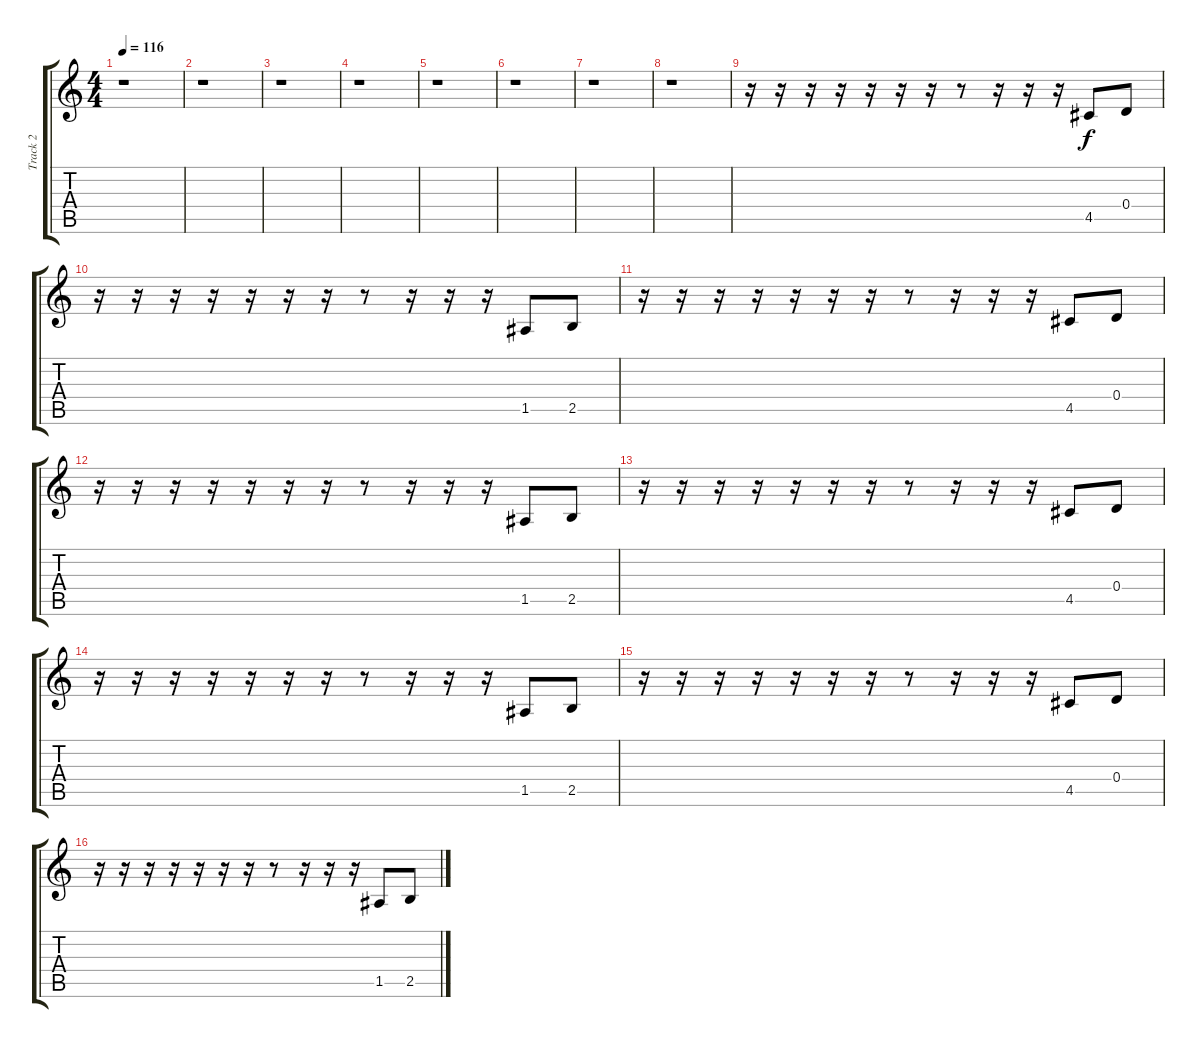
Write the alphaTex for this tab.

\track ("Track 2" "Track 2") {instrument synthbass1}
\staff {score tabs}
\tuning (E4 B3 G3 D3 A2 E2) {hide}
\ts (4 4)
\tempo 116
\clef g2
\ks c
r.1{dy f} |
r.1 |
r.1 |
r.1 |
r.1 |
r.1 |
r.1 |
r.1 |
r.16 r.16 r.16 r.16 r.16 r.16 r.16 r.8 r.16 r.16 r.16 4.5.8 0.4.8 |
r.16 r.16 r.16 r.16 r.16 r.16 r.16 r.8 r.16 r.16 r.16 1.5.8 2.5.8 |
r.16 r.16 r.16 r.16 r.16 r.16 r.16 r.8 r.16 r.16 r.16 4.5.8 0.4.8 |
r.16 r.16 r.16 r.16 r.16 r.16 r.16 r.8 r.16 r.16 r.16 1.5.8 2.5.8 |
r.16 r.16 r.16 r.16 r.16 r.16 r.16 r.8 r.16 r.16 r.16 4.5.8 0.4.8 |
r.16 r.16 r.16 r.16 r.16 r.16 r.16 r.8 r.16 r.16 r.16 1.5.8 2.5.8 |
r.16 r.16 r.16 r.16 r.16 r.16 r.16 r.8 r.16 r.16 r.16 4.5.8 0.4.8 |
r.16 r.16 r.16 r.16 r.16 r.16 r.16 r.8 r.16 r.16 r.16 1.5.8 2.5.8
